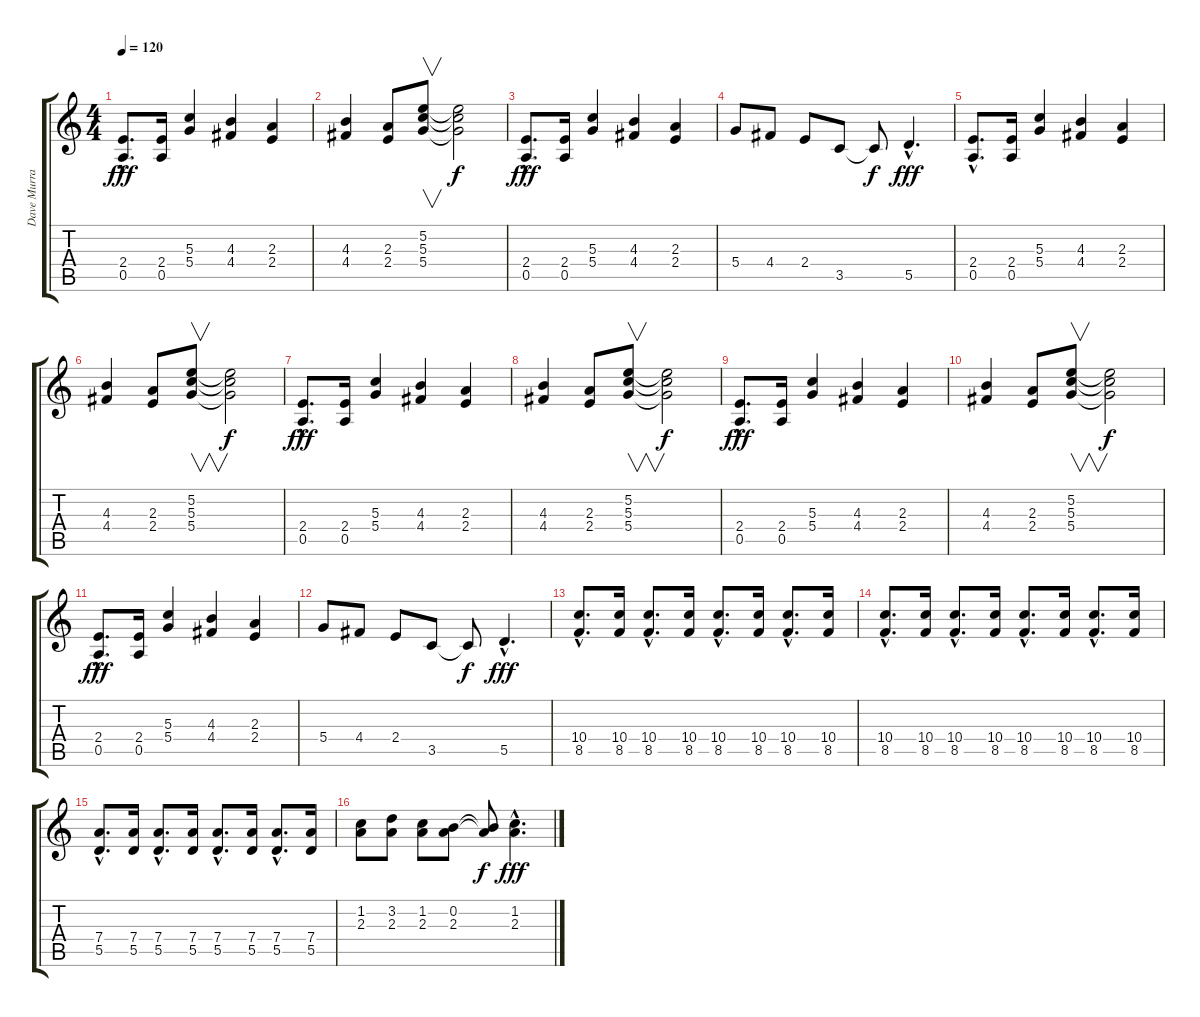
\track ("Dave Murray" "Dave Murra") {instrument overdrivenguitar}
\staff {score tabs}
\tuning (E4 B3 G3 D3 A2 E2) {hide}
\ts (4 4)
\tempo 120
\clef g2
\ks c
(2.4{hac} 0.5{hac}).8{d dy fff} (2.4 0.5).16 (5.3 5.4).4 (4.3 4.4).4 (2.3 2.4).4 |
(4.3 4.4).4 (2.3 2.4).8 (5.2 5.3 5.4).8{v} (5.2{t} 5.3{t} 5.4{t}).2{dy f} |
(2.4{hac} 0.5{hac}).8{d dy fff} (2.4 0.5).16 (5.3 5.4).4 (4.3 4.4).4 (2.3 2.4).4 |
5.4.8 4.4.8 2.4.8 3.5.8 3.5{t}.8{dy f} 5.5{hac}.4{d dy fff} |
(2.4{hac} 0.5{hac}).8{d} (2.4 0.5).16 (5.3 5.4).4 (4.3 4.4).4 (2.3 2.4).4 |
(4.3 4.4).4 (2.3 2.4).8 (5.2 5.3 5.4).8{v} (5.2{t} 5.3{t} 5.4{t}).2{dy f} |
(2.4{hac} 0.5{hac}).8{d dy fff} (2.4 0.5).16 (5.3 5.4).4 (4.3 4.4).4 (2.3 2.4).4 |
(4.3 4.4).4 (2.3 2.4).8 (5.2 5.3 5.4).8{v} (5.2{t} 5.3{t} 5.4{t}).2{dy f} |
(2.4{hac} 0.5{hac}).8{d dy fff} (2.4 0.5).16 (5.3 5.4).4 (4.3 4.4).4 (2.3 2.4).4 |
(4.3 4.4).4 (2.3 2.4).8 (5.2 5.3 5.4).8{v} (5.2{t} 5.3{t} 5.4{t}).2{dy f} |
(2.4{hac} 0.5{hac}).8{d dy fff} (2.4 0.5).16 (5.3 5.4).4 (4.3 4.4).4 (2.3 2.4).4 |
5.4.8 4.4.8 2.4.8 3.5.8 3.5{t}.8{dy f} 5.5{hac}.4{d dy fff} |
(10.4{hac} 8.5{hac}).8{d volume 11} (10.4 8.5).16 (10.4{hac} 8.5{hac}).8{d} (10.4 8.5).16 (10.4{hac} 8.5{hac}).8{d} (10.4 8.5).16 (10.4{hac} 8.5{hac}).8{d} (10.4 8.5).16 |
(10.4{hac} 8.5{hac}).8{d} (10.4 8.5).16 (10.4{hac} 8.5{hac}).8{d} (10.4 8.5).16 (10.4{hac} 8.5{hac}).8{d} (10.4 8.5).16 (10.4{hac} 8.5{hac}).8{d} (10.4 8.5).16 |
(7.4{hac} 5.5{hac}).8{d} (7.4 5.5).16 (7.4{hac} 5.5{hac}).8{d} (7.4 5.5).16 (7.4{hac} 5.5{hac}).8{d} (7.4 5.5).16 (7.4{hac} 5.5{hac}).8{d} (7.4 5.5).16 |
(1.2 2.3).8 (3.2 2.3).8 (1.2 2.3).8 (0.2 2.3).8 (0.2{t} 2.3{t}).8{dy f} (1.2{hac} 2.3{hac}).4{d dy fff}
